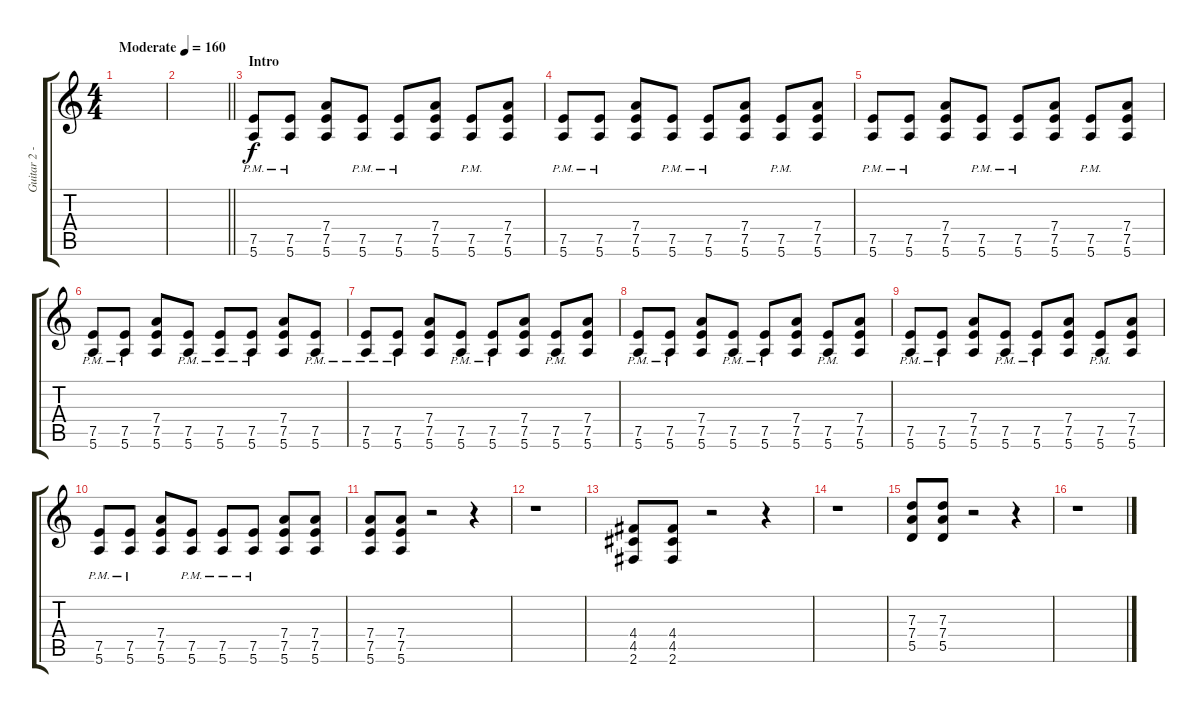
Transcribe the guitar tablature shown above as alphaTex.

\track ("Guitar 2 - Raka" "Guitar 2 -") {instrument overdrivenguitar}
\staff {score tabs}
\tuning (E4 B3 G3 D3 A2 E2) {hide}
\ts (4 4)
\tempo (160 "Moderate")
\clef g2
\ks c
|
\barLineRight lightlight
|
\section ("" "Intro")
(7.5{pm} 5.6{pm}).8 (7.5{pm} 5.6{pm}).8 (7.4 7.5 5.6).8 (7.5{pm} 5.6{pm}).8 (7.5{pm} 5.6{pm}).8 (7.4 7.5 5.6).8 (7.5{pm} 5.6{pm}).8 (7.4 7.5 5.6).8 |
(7.5{pm} 5.6{pm}).8 (7.5{pm} 5.6{pm}).8 (7.4 7.5 5.6).8 (7.5{pm} 5.6{pm}).8 (7.5{pm} 5.6{pm}).8 (7.4 7.5 5.6).8 (7.5{pm} 5.6{pm}).8 (7.4 7.5 5.6).8 |
(7.5{pm} 5.6{pm}).8 (7.5{pm} 5.6{pm}).8 (7.4 7.5 5.6).8 (7.5{pm} 5.6{pm}).8 (7.5{pm} 5.6{pm}).8 (7.4 7.5 5.6).8 (7.5{pm} 5.6{pm}).8 (7.4 7.5 5.6).8 |
(7.5{pm} 5.6{pm}).8 (7.5{pm} 5.6{pm}).8 (7.4 7.5 5.6).8 (7.5{pm} 5.6{pm}).8 (7.5{pm} 5.6{pm}).8 (7.5{pm} 5.6{pm}).8 (7.4 7.5 5.6).8 (7.5{pm} 5.6).8 |
(7.5{pm} 5.6{pm}).8 (7.5{pm} 5.6{pm}).8 (7.4 7.5 5.6).8 (7.5{pm} 5.6{pm}).8 (7.5{pm} 5.6{pm}).8 (7.4 7.5 5.6).8 (7.5{pm} 5.6{pm}).8 (7.4 7.5 5.6).8 |
(7.5{pm} 5.6{pm}).8 (7.5{pm} 5.6{pm}).8 (7.4 7.5 5.6).8 (7.5{pm} 5.6{pm}).8 (7.5{pm} 5.6{pm}).8 (7.4 7.5 5.6).8 (7.5{pm} 5.6{pm}).8 (7.4 7.5 5.6).8 |
(7.5{pm} 5.6{pm}).8 (7.5{pm} 5.6{pm}).8 (7.4 7.5 5.6).8 (7.5{pm} 5.6{pm}).8 (7.5{pm} 5.6{pm}).8 (7.4 7.5 5.6).8 (7.5{pm} 5.6{pm}).8 (7.4 7.5 5.6).8 |
(7.5{pm} 5.6{pm}).8 (7.5{pm} 5.6{pm}).8 (7.4 7.5 5.6).8 (7.5{pm} 5.6{pm}).8 (7.5{pm} 5.6{pm}).8 (7.5{pm} 5.6{pm}).8 (7.4 7.5 5.6).8 (7.4 7.5 5.6).8 |
(7.4 7.5 5.6).8 (7.4 7.5 5.6).8 r.2 r.4 |
r.1 |
(4.4 4.5 2.6).8 (4.4 4.5 2.6).8 r.2 r.4 |
r.1 |
(7.3 7.4 5.5).8 (7.3 7.4 5.5).8 r.2 r.4 |
r.1
